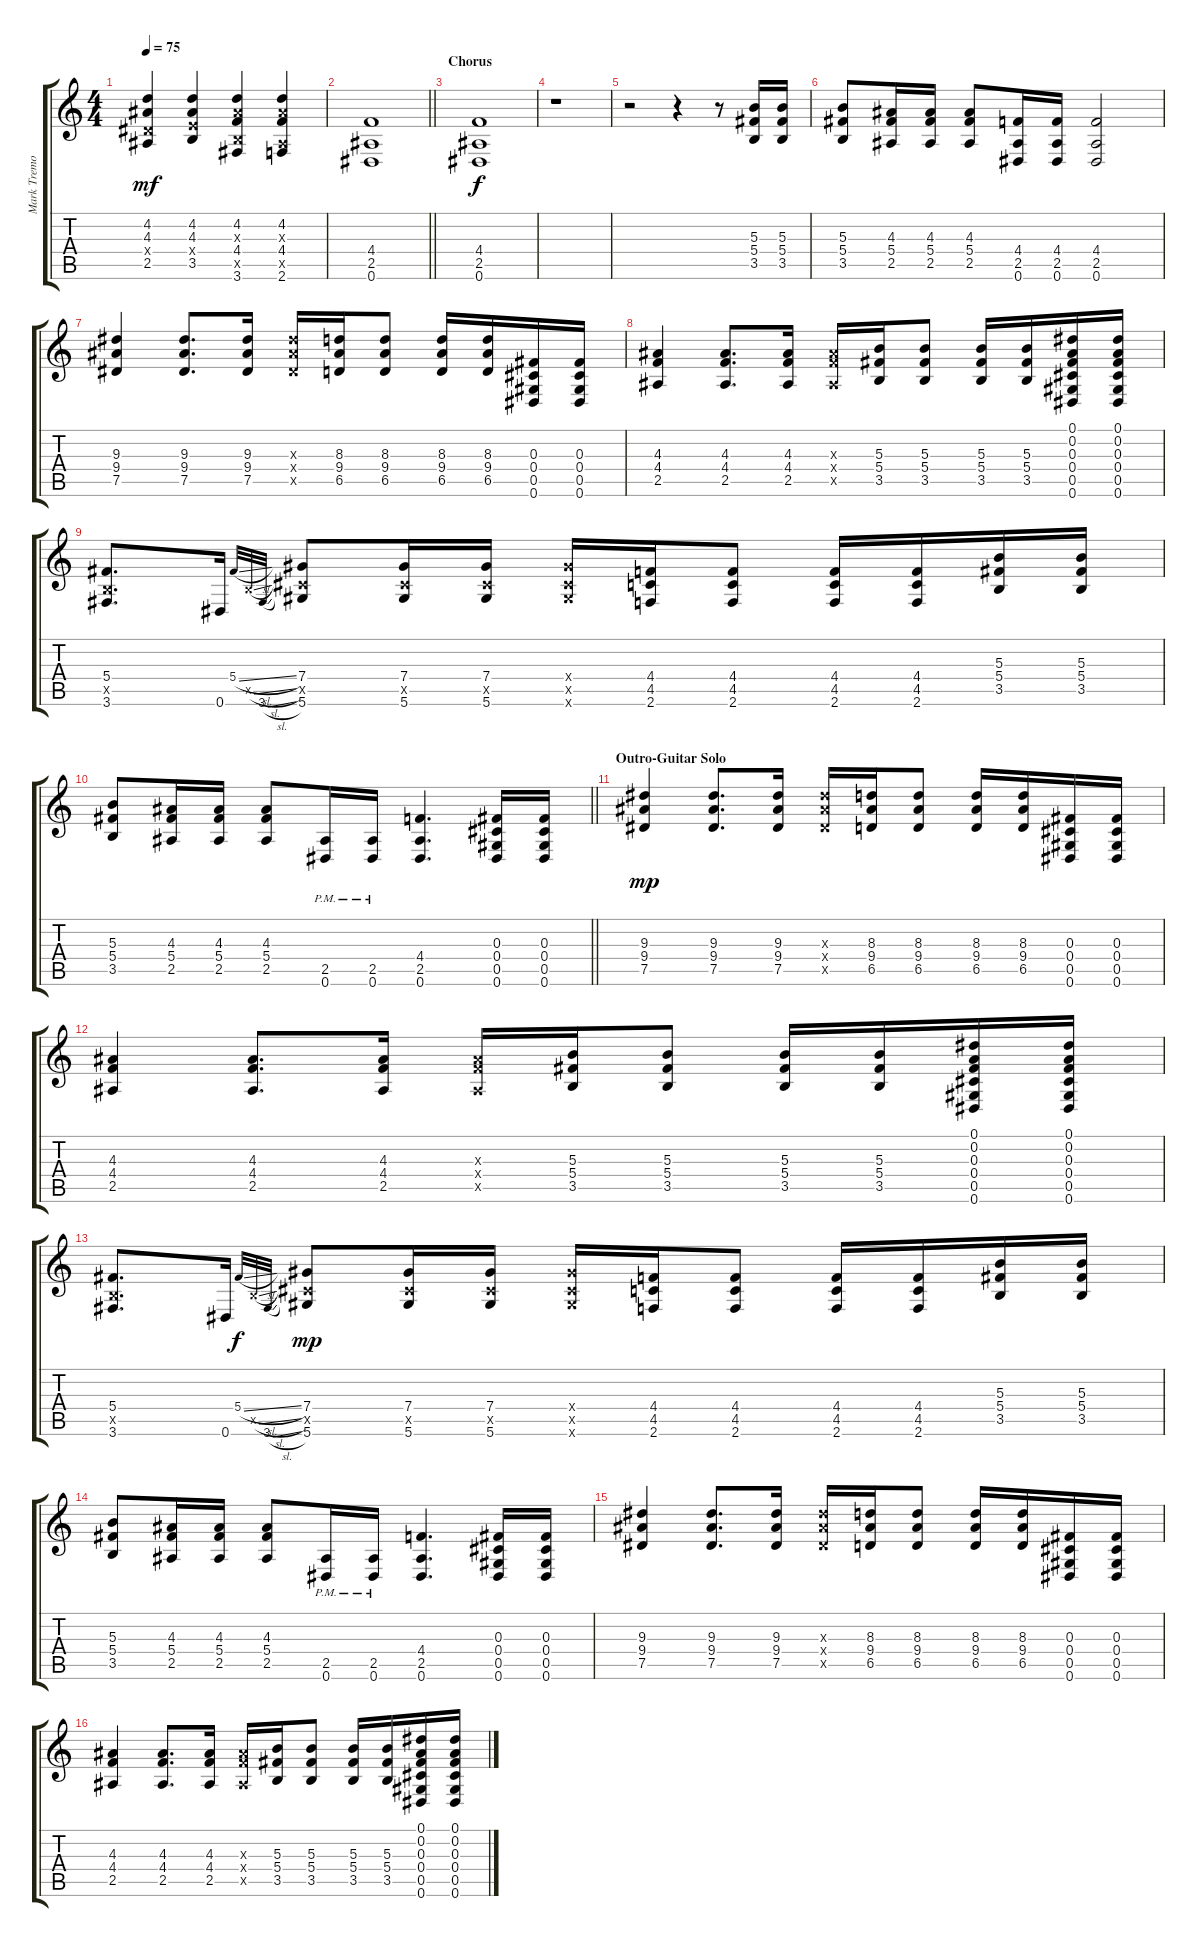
\track ("Mark Tremonti" "Mark Tremo") {instrument electricguitarclean}
\staff {score tabs}
\tuning (Eb4 Bb3 Gb3 Db3 Ab2 Eb2) {hide}
\ts (4 4)
\tempo 75
\clef g2
\ks c
(4.2 4.3 2.4{x} 2.5).4{dy mf} (4.2 4.3 3.4{x} 3.5).4 (4.2 4.3{x} 4.4 3.5{x} 3.6).4 (4.2 4.3{x} 4.4 2.5{x} 2.6).4 |
\barLineRight lightlight
(4.4 2.5 0.6).1 |
\section ("" "Chorus")
(4.4 2.5 0.6).1{dy f volume 0} |
r.1 |
r.2 r.4 r.8 (5.3 5.4 3.5).16{volume 13} (5.3 5.4 3.5).16 |
(5.3 5.4 3.5).8 (4.3 5.4 2.5).16 (4.3 5.4 2.5).16 (4.3 5.4 2.5).8 (4.4 2.5 0.6).16 (4.4 2.5 0.6).16 (4.4 2.5 0.6).2 |
(9.3 9.4 7.5).4 (9.3 9.4 7.5).8{d} (9.3 9.4 7.5).16 (9.3{x} 9.4{x} 7.5{x}).16 (8.3 9.4 6.5).16 (8.3 9.4 6.5).8 (8.3 9.4 6.5).16 (8.3 9.4 6.5).16 (0.3 0.4 0.5 0.6).16 (0.3 0.4 0.5 0.6).16 |
(4.3 4.4 2.5).4 (4.3 4.4 2.5).8{d} (4.3 4.4 2.5).16 (4.3{x} 4.4{x} 2.5{x}).16 (5.3 5.4 3.5).16 (5.3 5.4 3.5).8 (5.3 5.4 3.5).16 (5.3 5.4 3.5).16 (0.1 0.2 0.3 0.4 0.5 0.6).16 (0.1 0.2 0.3 0.4 0.5 0.6).16 |
(5.4 3.5{x} 3.6).8{d} 0.6.16 5.4{sl}.32{gr onbeat} 3.5{sl x}.32{gr onbeat} 3.6{sl}.32{gr onbeat} (7.4 5.5{x} 5.6).8 (7.4 5.5{x} 5.6).16 (7.4 5.5{x} 5.6).16 (7.4{x} 5.5{x} 5.6{x}).16 (4.4 4.5 2.6).16 (4.4 4.5 2.6).8 (4.4 4.5 2.6).16 (4.4 4.5 2.6).16 (5.3 5.4 3.5).16 (5.3 5.4 3.5).16 |
\barLineRight lightlight
(5.3 5.4 3.5).8 (4.3 5.4 2.5).16 (4.3 5.4 2.5).16 (4.3 5.4 2.5).8 (2.5{pm} 0.6{pm}).16 (2.5{pm} 0.6{pm}).16 (4.4 2.5 0.6).4{d} (0.3 0.4 0.5 0.6).16 (0.3 0.4 0.5 0.6).16 |
\section ("" "Outro-Guitar Solo")
(9.3 9.4 7.5).4{dy mp} (9.3 9.4 7.5).8{d} (9.3 9.4 7.5).16 (9.3{x} 9.4{x} 7.5{x}).16 (8.3 9.4 6.5).16 (8.3 9.4 6.5).8 (8.3 9.4 6.5).16 (8.3 9.4 6.5).16 (0.3 0.4 0.5 0.6).16 (0.3 0.4 0.5 0.6).16 |
(4.3 4.4 2.5).4 (4.3 4.4 2.5).8{d} (4.3 4.4 2.5).16 (4.3{x} 4.4{x} 2.5{x}).16 (5.3 5.4 3.5).16 (5.3 5.4 3.5).8 (5.3 5.4 3.5).16 (5.3 5.4 3.5).16 (0.1 0.2 0.3 0.4 0.5 0.6).16 (0.1 0.2 0.3 0.4 0.5 0.6).16 |
(5.4 3.5{x} 3.6).8{d} 0.6.16 5.4{sl}.32{gr onbeat dy f} 3.5{sl x}.32{gr onbeat} 3.6{sl}.32{gr onbeat} (7.4 5.5{x} 5.6).8{dy mp} (7.4 5.5{x} 5.6).16 (7.4 5.5{x} 5.6).16 (7.4{x} 5.5{x} 5.6{x}).16 (4.4 4.5 2.6).16 (4.4 4.5 2.6).8 (4.4 4.5 2.6).16 (4.4 4.5 2.6).16 (5.3 5.4 3.5).16 (5.3 5.4 3.5).16 |
(5.3 5.4 3.5).8 (4.3 5.4 2.5).16 (4.3 5.4 2.5).16 (4.3 5.4 2.5).8 (2.5{pm} 0.6{pm}).16 (2.5{pm} 0.6{pm}).16 (4.4 2.5 0.6).4{d} (0.3 0.4 0.5 0.6).16 (0.3 0.4 0.5 0.6).16 |
(9.3 9.4 7.5).4 (9.3 9.4 7.5).8{d} (9.3 9.4 7.5).16 (9.3{x} 9.4{x} 7.5{x}).16 (8.3 9.4 6.5).16 (8.3 9.4 6.5).8 (8.3 9.4 6.5).16 (8.3 9.4 6.5).16 (0.3 0.4 0.5 0.6).16 (0.3 0.4 0.5 0.6).16 |
(4.3 4.4 2.5).4 (4.3 4.4 2.5).8{d} (4.3 4.4 2.5).16 (4.3{x} 4.4{x} 2.5{x}).16 (5.3 5.4 3.5).16 (5.3 5.4 3.5).8 (5.3 5.4 3.5).16 (5.3 5.4 3.5).16 (0.1 0.2 0.3 0.4 0.5 0.6).16 (0.1 0.2 0.3 0.4 0.5 0.6).16
